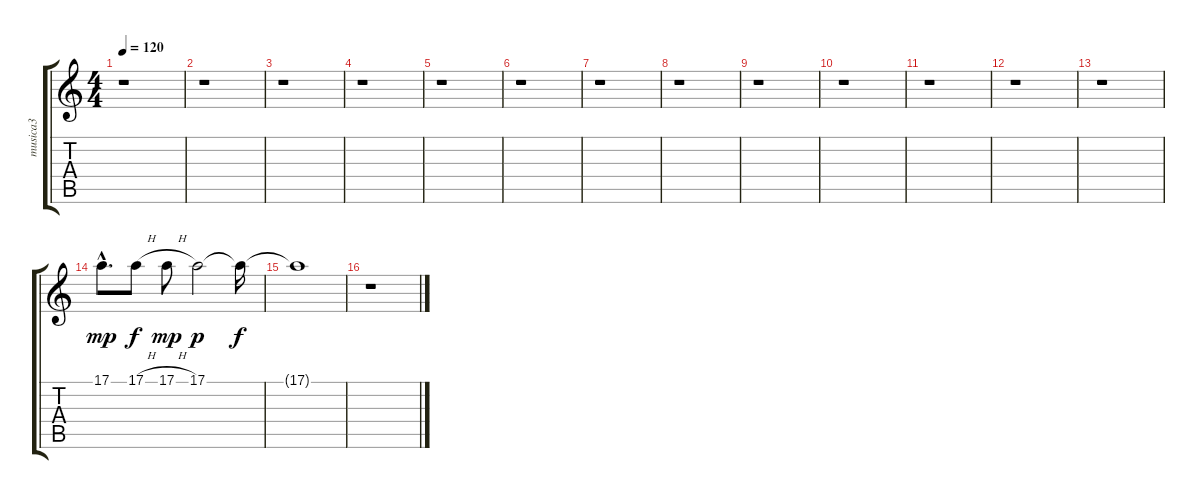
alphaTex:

\track ("musica3" "musica3") {instrument recorder}
\staff {score tabs}
\tuning (E4 B3 G3 D3 A2 E2) {hide}
\ts (4 4)
\tempo 120
\clef g2
\ks c
r.1{dy mp} |
r.1 |
r.1 |
r.1 |
r.1 |
r.1 |
r.1 |
r.1 |
r.1 |
r.1 |
r.1 |
r.1 |
r.1 |
17.1{hac}.8{d volume 13 instrument pad6metallic} 17.1{h}.8{dy f volume 13 instrument pad6metallic} 17.1{h}.8{dy mp volume 13 instrument pad6metallic} 17.1.2{dy p volume 13 instrument pad6metallic} 17.1{t}.16{dy f volume 13 instrument pad6metallic} |
17.1{t}.1{volume 13 instrument pad6metallic} |
r.1
